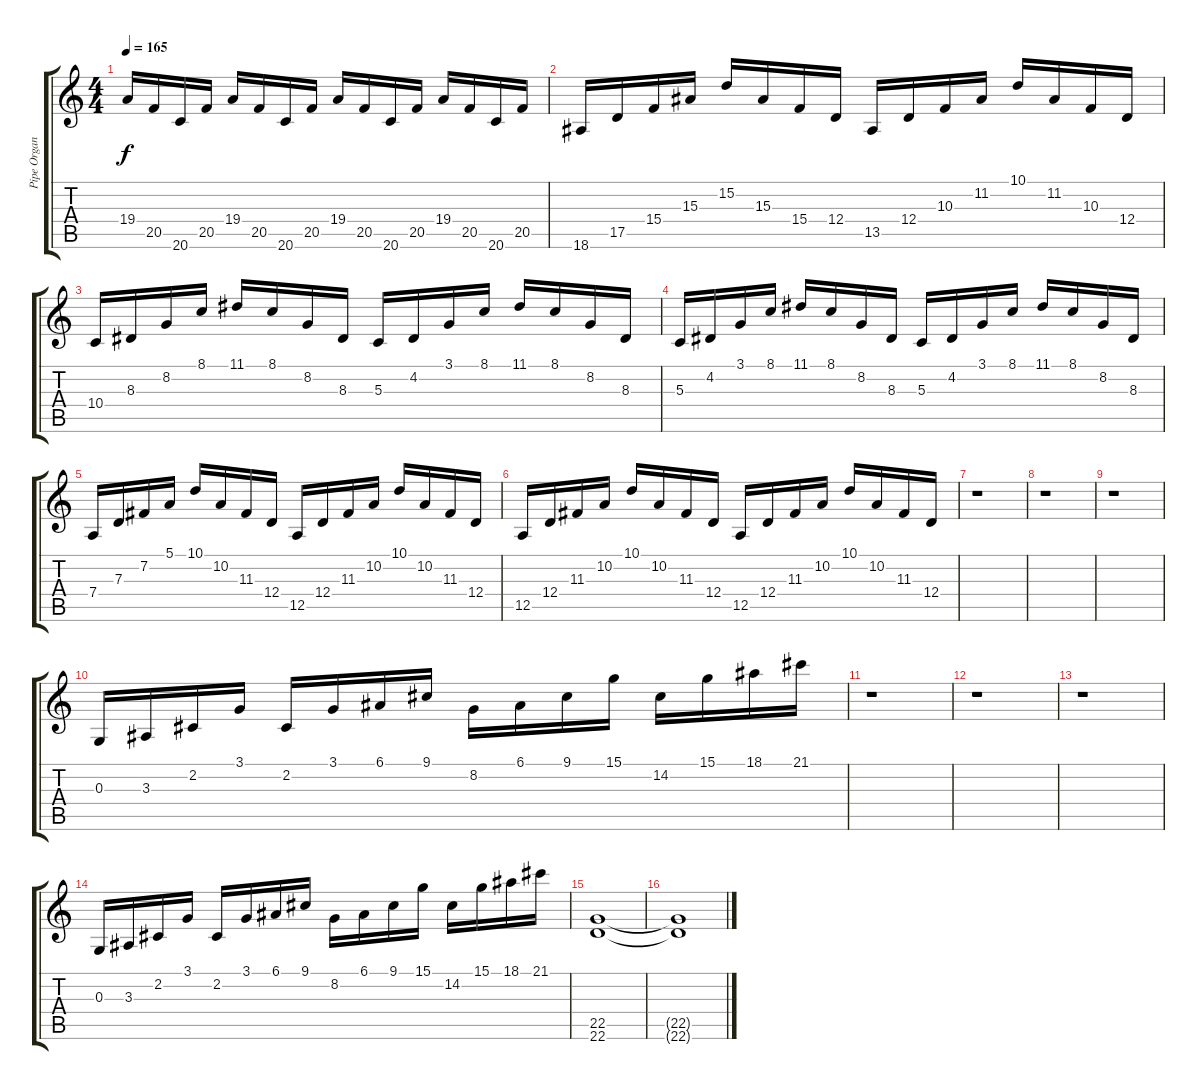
\track ("Pipe Organ" "Pipe Organ") {instrument churchorgan}
\staff {score tabs}
\tuning (E4 B3 G3 D3 A2 E2) {hide}
\ts (4 4)
\tempo 165
\clef g2
\ks c
19.4.16{dy f} 20.5.16 20.6.16 20.5.16 19.4.16 20.5.16 20.6.16 20.5.16 19.4.16 20.5.16 20.6.16 20.5.16 19.4.16 20.5.16 20.6.16 20.5.16 |
18.6.16 17.5.16 15.4.16 15.3.16 15.2.16 15.3.16 15.4.16 12.4.16 13.5.16 12.4.16 10.3.16 11.2.16 10.1.16 11.2.16 10.3.16 12.4.16 |
10.4.16 8.3.16 8.2.16 8.1.16 11.1.16 8.1.16 8.2.16 8.3.16 5.3.16 4.2.16 3.1.16 8.1.16 11.1.16 8.1.16 8.2.16 8.3.16 |
5.3.16 4.2.16 3.1.16 8.1.16 11.1.16 8.1.16 8.2.16 8.3.16 5.3.16 4.2.16 3.1.16 8.1.16 11.1.16 8.1.16 8.2.16 8.3.16 |
7.4.16 7.3.16 7.2.16 5.1.16 10.1.16 10.2.16 11.3.16 12.4.16 12.5.16 12.4.16 11.3.16 10.2.16 10.1.16 10.2.16 11.3.16 12.4.16 |
12.5.16 12.4.16 11.3.16 10.2.16 10.1.16 10.2.16 11.3.16 12.4.16 12.5.16 12.4.16 11.3.16 10.2.16 10.1.16 10.2.16 11.3.16 12.4.16 |
r.1 |
r.1 |
r.1 |
0.3.16 3.3.16{balance 1} 2.2.16{balance 1} 3.1.16{balance 2} 2.2.16{balance 3} 3.1.16{balance 4} 6.1.16{balance 5} 9.1.16{balance 6} 8.2.16{balance 8} 6.1.16{balance 9} 9.1.16{balance 10} 15.1.16{balance 11} 14.2.16{balance 12} 15.1.16{balance 13} 18.1.16{balance 14} 21.1.16{balance 15} |
r.1 |
r.1 |
r.1 |
0.3.16{balance 0} 3.3.16{balance 1} 2.2.16{balance 1} 3.1.16{balance 2} 2.2.16{balance 3} 3.1.16{balance 4} 6.1.16{balance 5} 9.1.16{balance 6} 8.2.16{balance 8} 6.1.16{balance 9} 9.1.16{balance 10} 15.1.16{balance 11} 14.2.16{balance 12} 15.1.16{balance 13} 18.1.16{balance 14} 21.1.16{balance 15} |
(22.5 22.6).1{balance 8} |
(22.5{t} 22.6{t}).1
